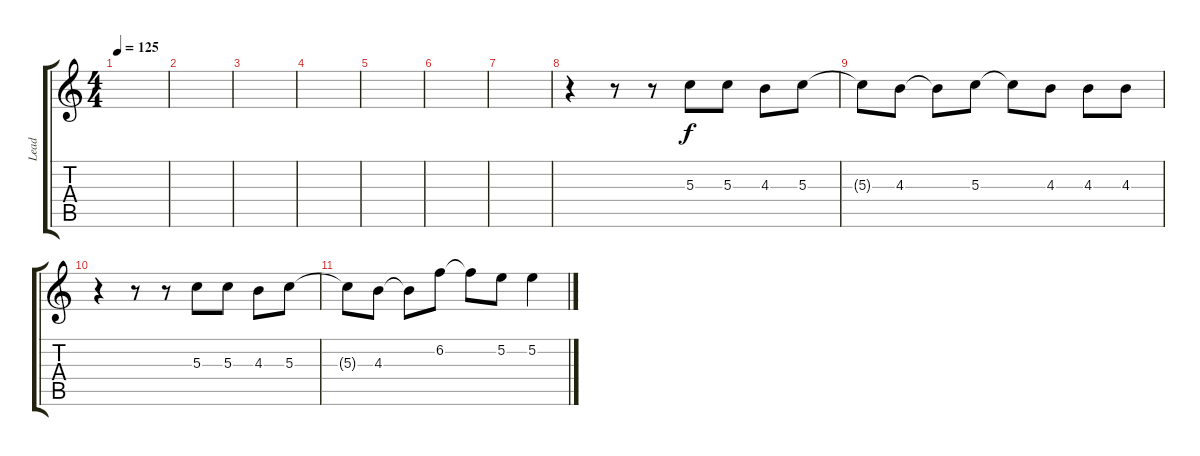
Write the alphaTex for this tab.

\track ("Lead" "Lead") {instrument distortionguitar}
\staff {score tabs}
\tuning (E4 B3 G3 D3 A2 E2) {hide}
\ts (4 4)
\tempo 125
\clef g2
\ks c
|
|
|
|
|
|
|
r.4 r.8 r.8 5.3.8 5.3.8 4.3.8 5.3.8 |
5.3{t}.8 4.3.8 4.3{t}.8 5.3.8 5.3{t}.8 4.3.8 4.3.8 4.3.8 |
r.4 r.8 r.8 5.3.8 5.3.8 4.3.8 5.3.8 |
5.3{t}.8 4.3.8 4.3{t}.8 6.2.8 6.2{t}.8 5.2.8 5.2.4
